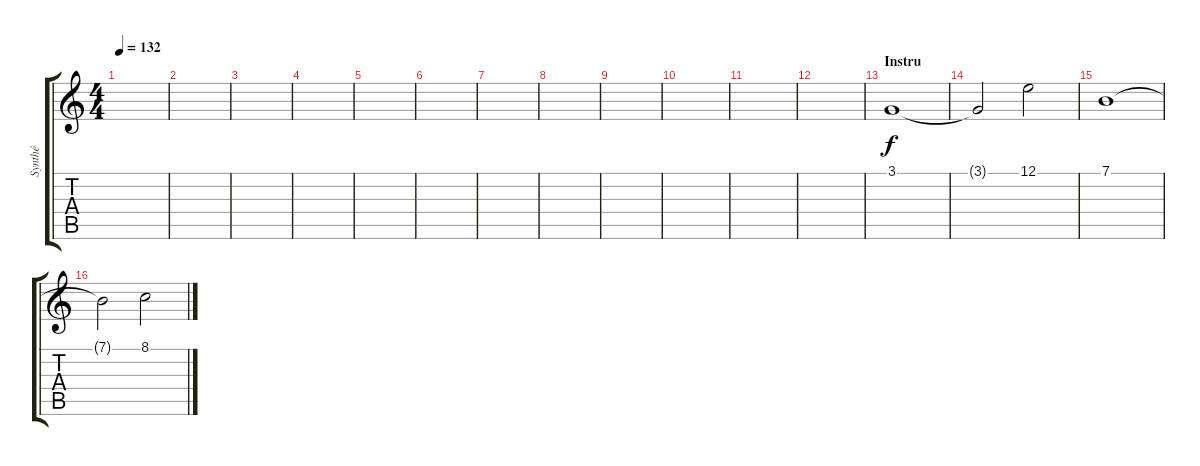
\track ("Synthé" "Synthé") {instrument stringensemble1}
\staff {score tabs}
\tuning (E4 B3 G3 D3 A2 E2) {hide}
\ts (4 4)
\tempo 132
\clef g2
\ks c
|
|
|
|
|
|
|
|
|
|
|
|
\section ("" "Instru")
3.1.1 |
3.1{t}.2 12.1.2 |
7.1.1 |
7.1{t}.2 8.1.2
